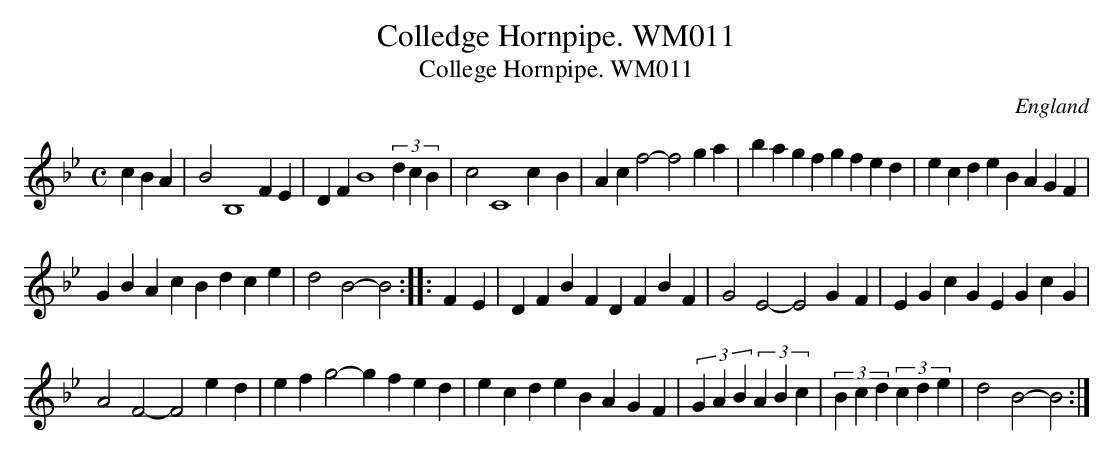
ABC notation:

X:1
T:Colledge Hornpipe. WM011
T:College Hornpipe. WM011
M:C
L:1/4
O:England
K:CDorian
cBA|B2B,4FE|DFB4(3dcB|c2C4c-B|Acf2-f2ga|
bagf gfed|ecde BAGF|!GBAc Bdce|d2B2-B2:|
|:F-E|DFBF DFBF|G2E2-E2G-F|EGcG EGcG|!A2F2-F2e-d|
efg2-gfed|ecde BAGF|(3GAB (3ABc|(3Bcd (3cde|d2B2-B2:|]
